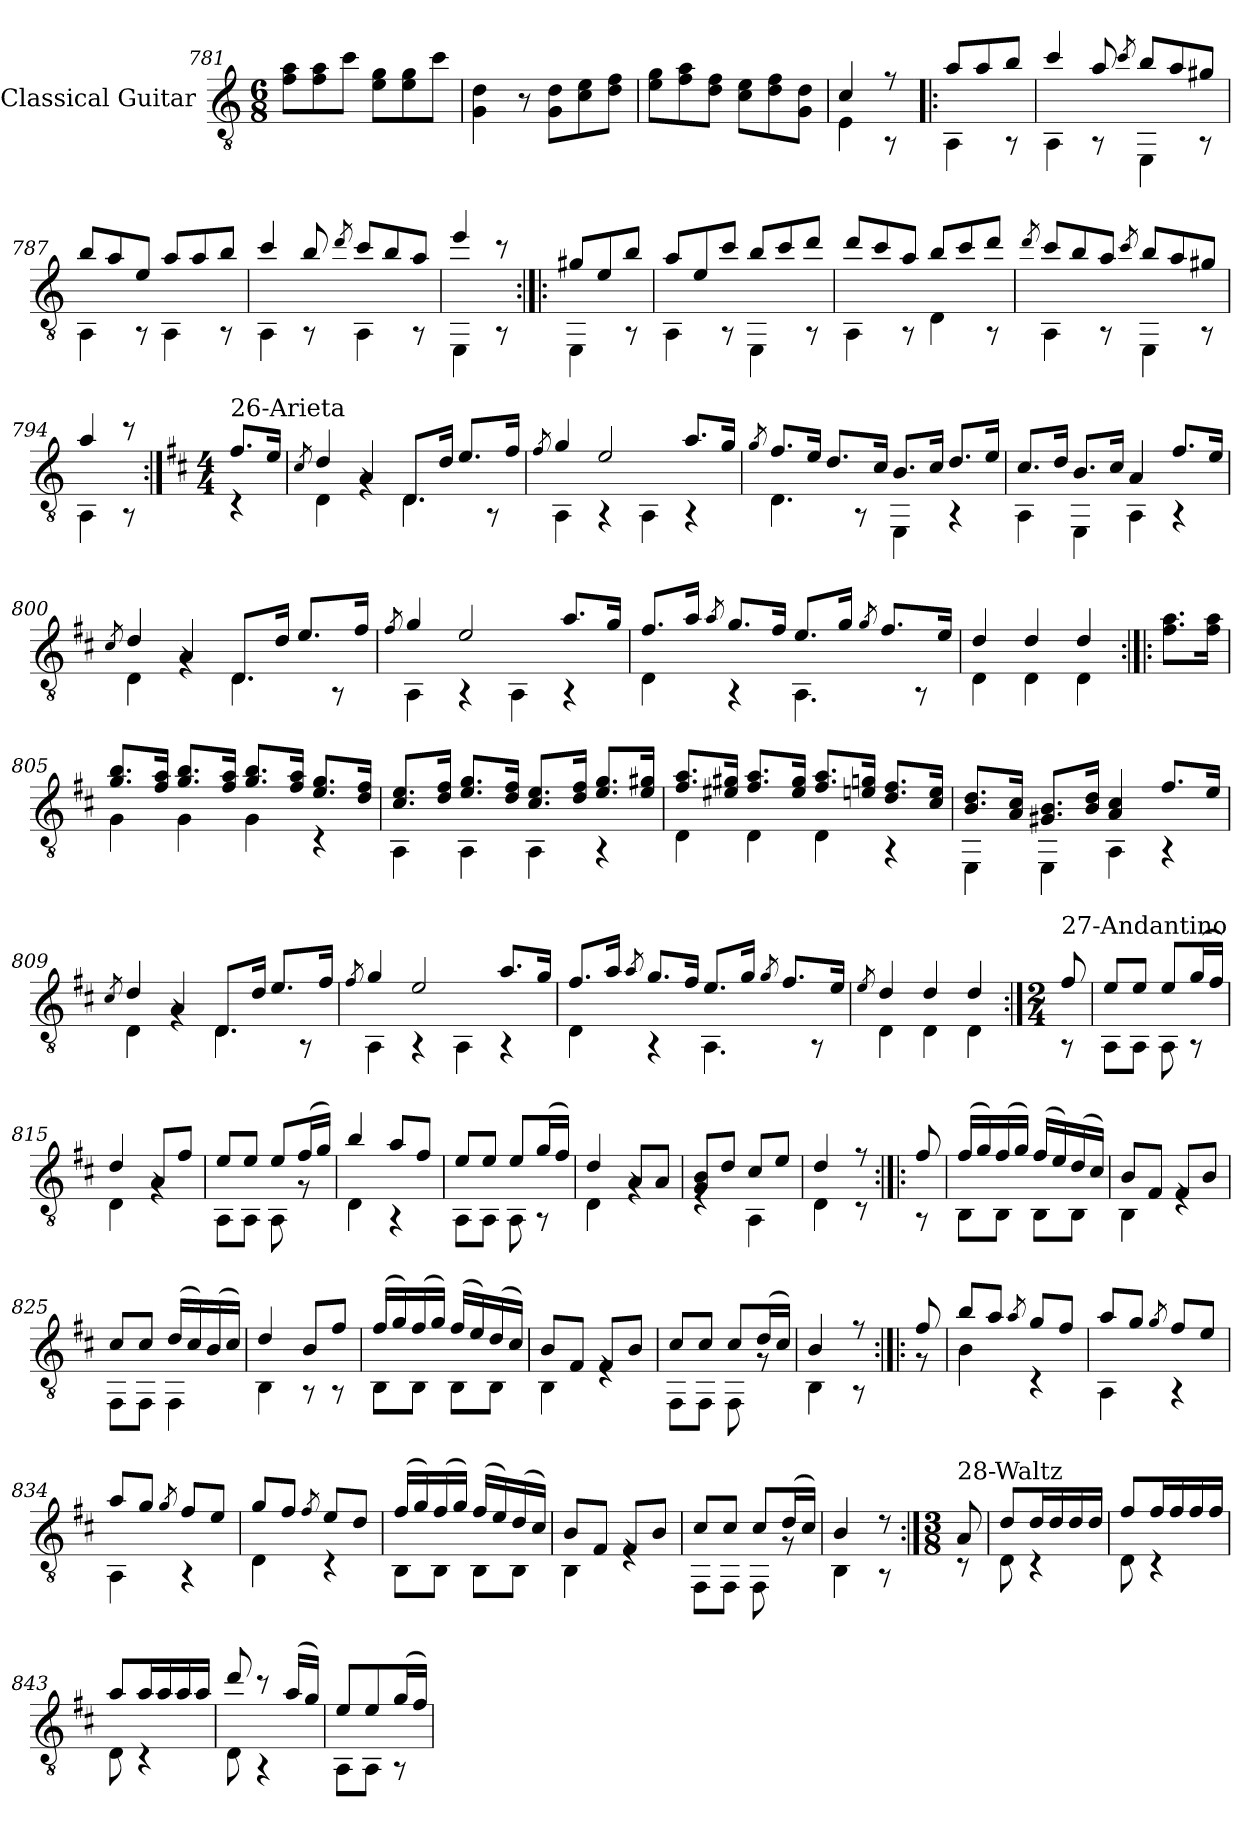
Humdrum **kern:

**kern
*part1
*staff1
*I"Classical Guitar
*I'Guit.
*clefGv2
*k[]
*M6/8
=781
8f\ 8a\L
8f\ 8a\
8cc\J
8e\ 8g\L
8e\ 8g\
8cc\J
!!LO:LB:g=z
=782
4G\ 4d\
8r
8G\ 8d\L
8c\ 8e\
8d\ 8f\J
=783
8e\ 8g\L
8f\ 8a\
8d\ 8f\J
8c\ 8e\L
8d\ 8f\
8G\ 8d\J
=784
*^
4c/	4E\
8r	8r
=785!|:	=785!|:
8a/L	4AA\
8a/	.
8b/J	8r
=786	=786
4cc/	4AA\
8a/	8r
8qcc/	.
8b/L	4EE\
8a/	.
8g#X/J	8r
=787	=787
8b/L	4AA\
8a/	.
8e/J	8r
8a/L	4AA\
8a/	.
8b/J	8r
!!LO:LB:g=z	!!
=788	=788
4cc/	4AA\
8b/	8r
8qdd/	.
8cc/L	4AA\
8b/	.
8a/J	8r
=789	=789
4ee/	4EE\
8r	8r
=790:|!|:	=790:|!|:
8g#X/L	4EE\
8e/	.
8b/J	8r
=791	=791
8a/L	4AA\
8e/	.
8cc/J	8r
8b/L	4EE\
8cc/	.
8dd/J	8r
=792	=792
8dd/L	4AA\
8cc/	.
8a/J	8r
8b/L	4D\
8cc/	.
8dd/J	8r
=793	=793
8qdd/	.
8cc/L	4AA\
8b/	.
8a/J	8r
8qcc/	.
8b/L	4EE\
8a/	.
8g#X/J	8r
!!LO:LB:g=z	!!
=794	=794
4a/	4AA\
8r	8r
!!LO:PB:g=z	!!
=795:|!	=795:|!
*k[f#c#]	*
*M4/4	*
*MM88	*
!LO:TX:a:t=26-Arieta	!
8.f#/L	4r
16e/Jk	.
=796	=796
8qc#/	.
4d/	4D\
4A/	4rG
8.D/L	4.D\
16d/Jk	.
8.e/L	.
.	8r
16f#/Jk	.
=797	=797
8qf#/	.
4g/	4AA\
2e/	4r
.	4AA\
8.a/L	4r
16g/Jk	.
=798	=798
8qg/	.
8.f#/L	4.D\
16e/Jk	.
8.d/L	.
.	8r
16c#/Jk	.
8.B/L	4EE\
16c#/Jk	.
8.d/L	4r
16e/Jk	.
=799	=799
8.c#/L	4AA\
16d/Jk	.
8.B/L	4EE\
16c#/Jk	.
4A/	4AA\
8.f#/L	4r
16e/Jk	.
!!LO:LB:g=z	!!
=800	=800
8qc#/	.
4d/	4D\
4A/	4rG
8.D/L	4.D\
16d/Jk	.
8.e/L	.
.	8r
16f#/Jk	.
=801	=801
8qf#/	.
4g/	4AA\
2e/	4r
.	4AA\
8.a/L	4r
16g/Jk	.
=802	=802
8.f#/L	4D\
16a/Jk	.
8qa/	.
8.g/L	4r
16f#/Jk	.
8.e/L	4.AA\
16g/Jk	.
8qg/	.
8.f#/L	.
.	8r
16e/Jk	.
=803	=803
4d/	4D\
4d/	4D\
4d/	4D\
*v	*v
=804:|!|:
8.f#\ 8.a\L
16f#\ 16a\Jk
!!LO:LB:g=z
=805
*^
8.g/ 8.b/L	4G\
16f#/ 16a/Jk	.
8.g/ 8.b/L	4G\
16f#/ 16a/Jk	.
8.g/ 8.b/L	4G\
16f#/ 16a/Jk	.
8.e/ 8.g/L	4r
16d/ 16f#/Jk	.
=806	=806
8.c#/ 8.e/L	4AA\
16d/ 16f#/Jk	.
8.e/ 8.g/L	4AA\
16d/ 16f#/Jk	.
8.c#/ 8.e/L	4AA\
16d/ 16f#/Jk	.
8.e/ 8.g/L	4r
16e/ 16g#X/Jk	.
=807	=807
8.f#/ 8.a/L	4D\
16e#X/ 16g#X/Jk	.
8.f#/ 8.a/L	4D\
16e#/ 16g#/Jk	.
8.f#/ 8.a/L	4D\
16en/ 16gn/Jk	.
8.d/ 8.f#/L	4r
16c#/ 16e/Jk	.
=808	=808
8.B/ 8.d/L	4EE\
16A/ 16c#/Jk	.
8.G#X/ 8.B/L	4EE\
16B/ 16d/Jk	.
4A/ 4c#/	4AA\
8.f#/L	4r
16e/Jk	.
!!LO:LB:g=z	!!
=809	=809
8qc#/	.
4d/	4D\
4A/	4rG
8.D/L	4.D\
16d/Jk	.
8.e/L	.
.	8r
16f#/Jk	.
=810	=810
8qf#/	.
4g/	4AA\
2e/	4r
.	4AA\
8.a/L	4r
16g/Jk	.
=811	=811
8.f#/L	4D\
16a/Jk	.
8qa/	.
8.g/L	4r
16f#/Jk	.
8.e/L	4.AA\
16g/Jk	.
8qg/	.
8.f#/L	.
.	8r
16e/Jk	.
=812	=812
8qe/	.
4d/	4D\
4d/	4D\
4d/	4D\
!!LO:LB:g=z	!!
=813:|!	=813:|!
*M2/4	*
*MM88	*
!LO:TX:a:t=27-Andantino	!
8f#/	8r
=814	=814
8e/L	8AA\L
8e/J	8AA\J
8e/L	8AA\
(16g/L	8r
16f#/JJ)	.
=815	=815
4d/	4D\
8A/L	4rG
8f#/J	.
=816	=816
8e/L	8AA\L
8e/J	8AA\J
8e/L	8AA\
(16f#/L	8rG
16g/JJ)	.
=817	=817
4b/	4D\
8a/L	4r
8f#/J	.
=818	=818
8e/L	8AA\L
8e/J	8AA\J
8e/L	8AA\
(16g/L	8r
16f#/JJ)	.
=819	=819
4d/	4D\
8A/L	4rG
8A/J	.
=820	=820
8G/ 8B/L	4rE
8d/J	.
8c#/L	4AA\
8e/J	.
=821	=821
4d/	4D\
8r	8r
!!LO:LB:g=z	!!
=822:|!|:	=822:|!|:
8f#/	8r
=823	=823
(16f#/LL	8BB\L
16g/)	.
(16f#/	8BB\J
16g/JJ)	.
(16f#/LL	8BB\L
16e/)	.
(16d/	8BB\J
16c#/JJ)	.
=824	=824
8B/L	4BB\
8F#/J	.
8F#/L	4rE
8B/J	.
=825	=825
8c#/L	8FF#\L
8c#/J	8FF#\J
(16d/LL	4FF#\
16c#/)	.
(16B/	.
16c#/JJ)	.
=826	=826
4d/	4BB\
8B/L	8r
8f#/J	8r
=827	=827
(16f#/LL	8BB\L
16g/)	.
(16f#/	8BB\J
16g/JJ)	.
(16f#/LL	8BB\L
16e/)	.
(16d/	8BB\J
16c#/JJ)	.
=828	=828
8B/L	4BB\
8F#/J	.
8F#/L	4rE
8B/J	.
!!LO:LB:g=z	!!
=829	=829
8c#/L	8FF#\L
8c#/J	8FF#\J
8c#/L	8FF#\
(16d/L	8rG
16c#/JJ)	.
=830	=830
4B/	4BB\
8r	8r
=831:|!|:	=831:|!|:
8f#/	8r
=832	=832
8b/L	4B\
8a/J	.
8qa/	.
8g/L	4r
8f#/J	.
=833	=833
8a/L	4AA\
8g/J	.
8qg/	.
8f#/L	4r
8e/J	.
=834	=834
8a/L	4AA\
8g/J	.
8qg/	.
8f#/L	4r
8e/J	.
=835	=835
8g/L	4D\
8f#/J	.
8qf#/	.
8e/L	4r
8d/J	.
!!LO:LB:g=z	!!
=836	=836
(16f#/LL	8BB\L
16g/)	.
(16f#/	8BB\J
16g/JJ)	.
(16f#/LL	8BB\L
16e/)	.
(16d/	8BB\J
16c#/JJ)	.
=837	=837
8B/L	4BB\
8F#/J	.
8F#/L	4rE
8B/J	.
=838	=838
8c#/L	8FF#\L
8c#/J	8FF#\J
8c#/L	8FF#\
(16d/L	8rG
16c#/JJ)	.
=839	=839
4B/	4BB\
8r	8r
!!LO:PB:g=z	!!
=840:|!	=840:|!
*M3/8	*
*MM102	*
!LO:TX:a:t=28-Waltz	!
8A/	8r
=841	=841
8d/L	8D\
16d/L	4r
16d/	.
16d/	.
16d/JJ	.
=842	=842
8f#/L	8D\
16f#/L	4r
16f#/	.
16f#/	.
16f#/JJ	.
=843	=843
8a/L	8D\
16a/L	4r
16a/	.
16a/	.
16a/JJ	.
=844	=844
8dd/	8D\
8r	4r
(16a/LL	.
16g/JJ)	.
=845	=845
8e/L	8AA\L
8e/	8AA\J
(16g/L	8r
16f#/JJ)	.
*v	*v
=
*-
